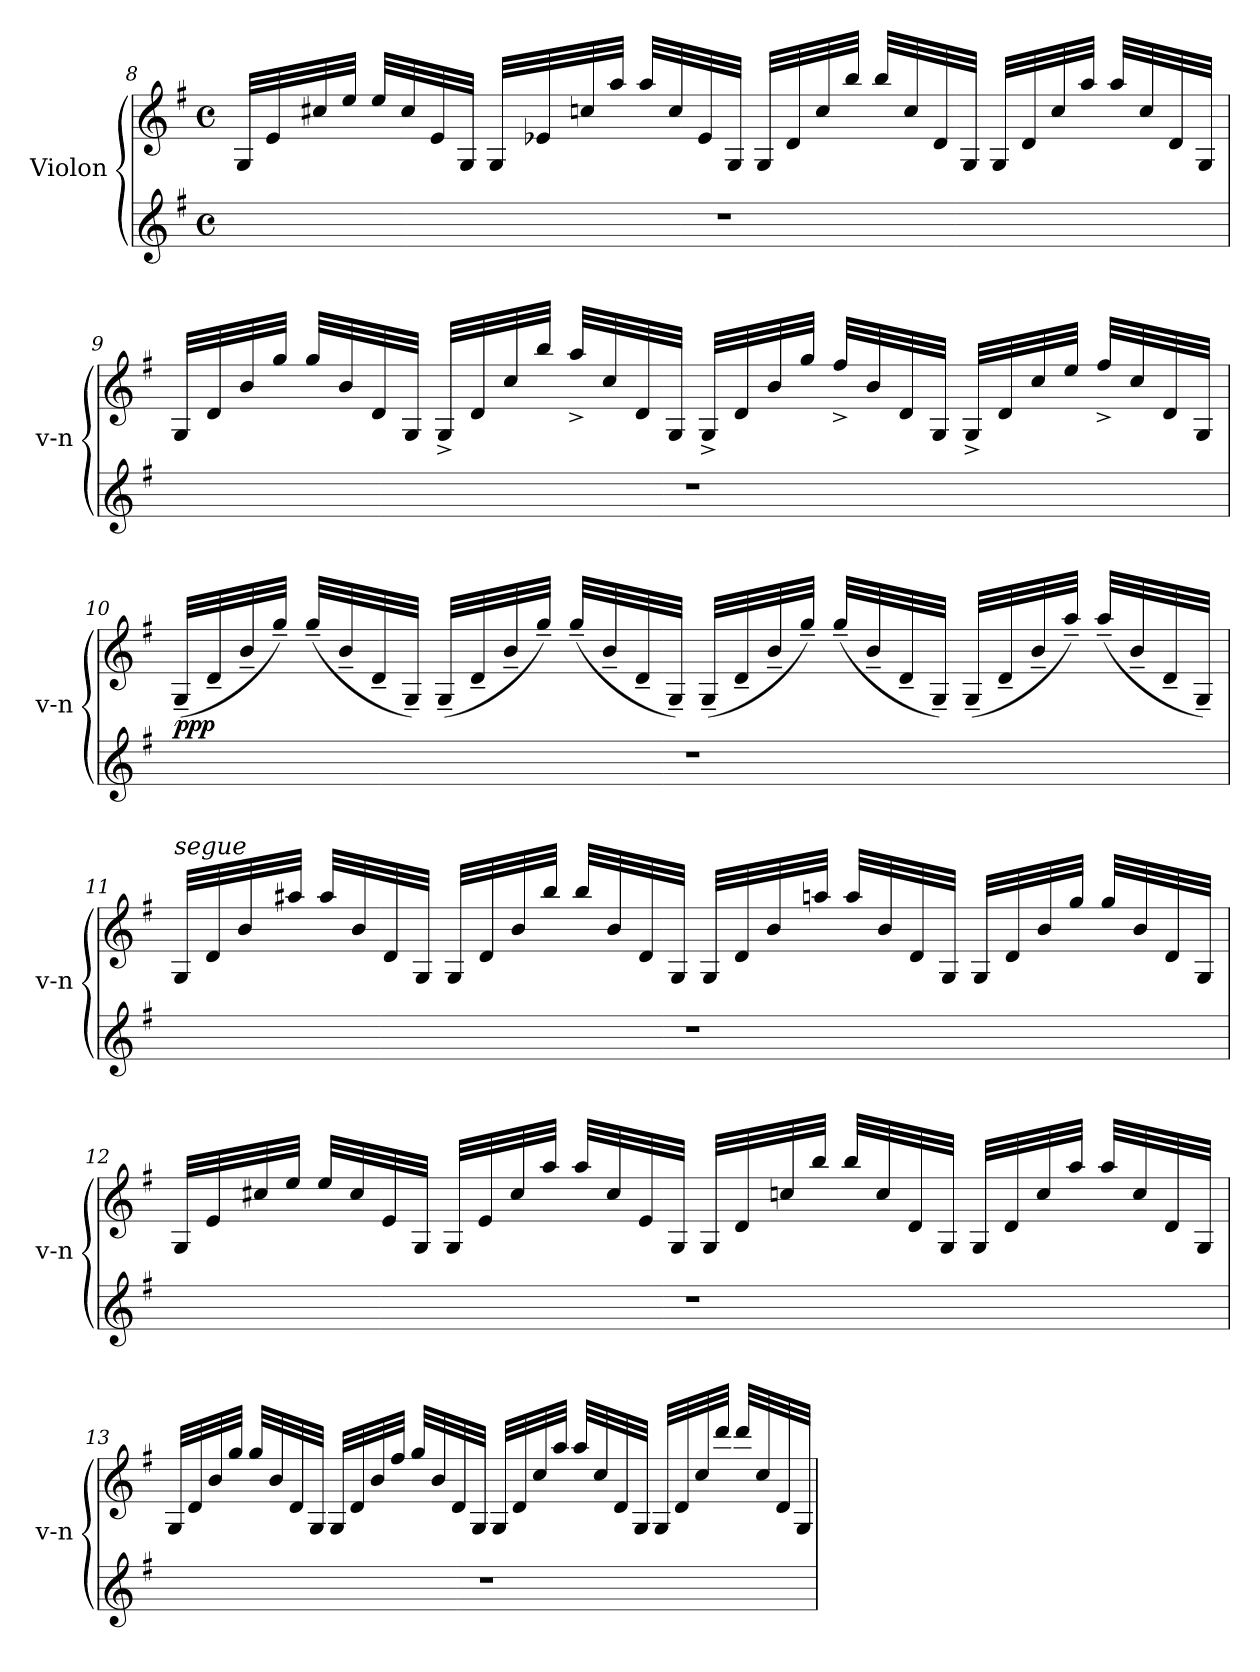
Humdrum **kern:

**kern	**kern	**dynam
*part1	*part1	*part1
*staff2	*staff1	*staff1/2
*I"Violon	*	*
*I'v-n	*	*
*clefG2	*clefG2	*
*k[f#]	*k[f#]	*
*M4/4	*M4/4	*
*met(c)	*met(c)	*
=8	=8	=8
1r	32G/LLL	.
.	32e/	.
.	32cc#X/	.
.	32ee/JJJ	.
.	32ee/LLL	.
.	32cc#/	.
.	32e/	.
.	32G/JJJ	.
.	32G/LLL	.
.	32e-X/	.
.	32ccn/	.
.	32aa/JJJ	.
.	32aa/LLL	.
.	32cc/	.
.	32e-/	.
.	32G/JJJ	.
.	32G/LLL	.
.	32d/	.
.	32cc/	.
.	32bb/JJJ	.
.	32bb/LLL	.
.	32cc/	.
.	32d/	.
.	32G/JJJ	.
.	32G/LLL	.
.	32d/	.
.	32cc/	.
.	32aa/JJJ	.
.	32aa/LLL	.
.	32cc/	.
.	32d/	.
.	32G/JJJ	.
=9	=9	=9
1r	32G/LLL	.
.	32d/	.
.	32b/	.
.	32gg/JJJ	.
.	32gg/LLL	.
.	32b/	.
.	32d/	.
.	32G/JJJ	.
.	32G^/LLL	.
.	32d/	.
.	32cc/	.
.	32bb/JJJ	.
.	32aa^/LLL	.
.	32cc/	.
.	32d/	.
.	32G/JJJ	.
.	32G^/LLL	.
.	32d/	.
.	32b/	.
.	32gg/JJJ	.
.	32ff#^/LLL	.
.	32b/	.
.	32d/	.
.	32G/JJJ	.
.	32G^/LLL	.
.	32d/	.
.	32cc/	.
.	32ee/JJJ	.
.	32ff#^/LLL	.
.	32cc/	.
.	32d/	.
.	32G/JJJ	.
=10	=10	=10
1r	(32G~/LLL	ppp
.	32d~/	.
.	32b~/	.
.	32gg~/JJJ)	.
.	(32gg~/LLL	.
.	32b~/	.
.	32d~/	.
.	32G~/JJJ)	.
.	(32G~/LLL	.
.	32d~/	.
.	32b~/	.
.	32gg~/JJJ)	.
.	(32gg~/LLL	.
.	32b~/	.
.	32d~/	.
.	32G~/JJJ)	.
.	(32G~/LLL	.
.	32d~/	.
.	32b~/	.
.	32gg~/JJJ)	.
.	(32gg~/LLL	.
.	32b~/	.
.	32d~/	.
.	32G~/JJJ)	.
.	(32G~/LLL	.
.	32d~/	.
.	32b~/	.
.	32aa~/JJJ)	.
.	(32aa~/LLL	.
.	32b~/	.
.	32d~/	.
.	32G~/JJJ)	.
=11	=11	=11
!	!LO:TX:a:i:t=segue	!
1r	32G/LLL	.
.	32d/	.
.	32b/	.
.	32aa#X/JJJ	.
.	32aa#/LLL	.
.	32b/	.
.	32d/	.
.	32G/JJJ	.
.	32G/LLL	.
.	32d/	.
.	32b/	.
.	32bb/JJJ	.
.	32bb/LLL	.
.	32b/	.
.	32d/	.
.	32G/JJJ	.
.	32G/LLL	.
.	32d/	.
.	32b/	.
.	32aan/JJJ	.
.	32aa/LLL	.
.	32b/	.
.	32d/	.
.	32G/JJJ	.
.	32G/LLL	.
.	32d/	.
.	32b/	.
.	32gg/JJJ	.
.	32gg/LLL	.
.	32b/	.
.	32d/	.
.	32G/JJJ	.
=12	=12	=12
1r	32G/LLL	.
.	32e/	.
.	32cc#X/	.
.	32ee/JJJ	.
.	32ee/LLL	.
.	32cc#/	.
.	32e/	.
.	32G/JJJ	.
.	32G/LLL	.
.	32e/	.
.	32cc#/	.
.	32aa/JJJ	.
.	32aa/LLL	.
.	32cc#/	.
.	32e/	.
.	32G/JJJ	.
.	32G/LLL	.
.	32d/	.
.	32ccn/	.
.	32bb/JJJ	.
.	32bb/LLL	.
.	32cc/	.
.	32d/	.
.	32G/JJJ	.
.	32G/LLL	.
.	32d/	.
.	32cc/	.
.	32aa/JJJ	.
.	32aa/LLL	.
.	32cc/	.
.	32d/	.
.	32G/JJJ	.
=13	=13	=13
1r	32G/LLL	.
.	32d/	.
.	32b/	.
.	32gg/JJJ	.
.	32gg/LLL	.
.	32b/	.
.	32d/	.
.	32G/JJJ	.
.	32G/LLL	.
.	32d/	.
.	32b/	.
.	32ff#/JJJ	.
.	32gg/LLL	.
.	32b/	.
.	32d/	.
.	32G/JJJ	.
.	32G/LLL	.
.	32d/	.
.	32cc/	.
.	32aa/JJJ	.
.	32aa/LLL	.
.	32cc/	.
.	32d/	.
.	32G/JJJ	.
.	32G/LLL	.
.	32d/	.
.	32cc/	.
.	32ddd/JJJ	.
.	32ddd/LLL	.
.	32cc/	.
.	32d/	.
.	32G/JJJ	.
=	=	=
*-	*-	*-
